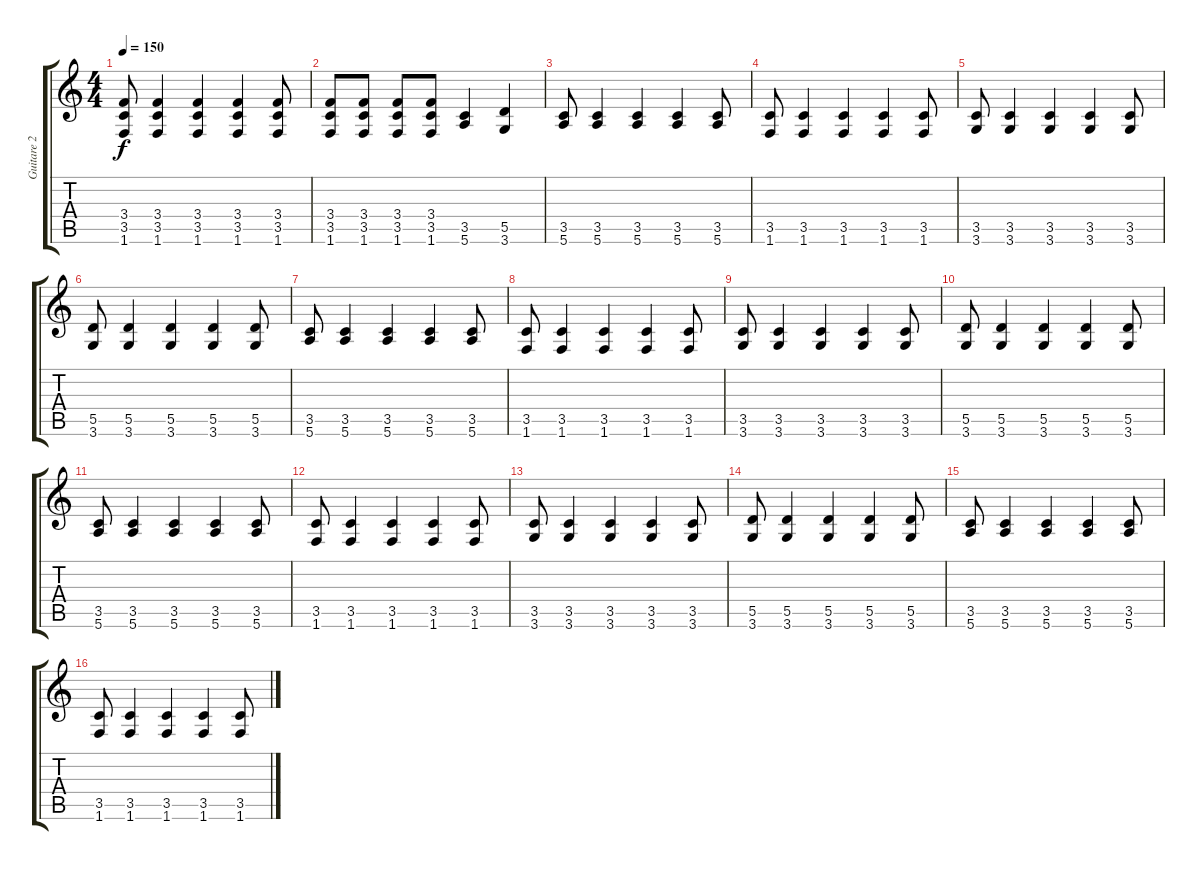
\track ("Guitare 2" "Guitare 2") {instrument distortionguitar}
\staff {score tabs}
\tuning (E4 B3 G3 D3 A2 E2) {hide}
\ts (4 4)
\tempo 150
\clef g2
\ks c
(3.4 3.5 1.6).8{dy f} (3.4 3.5 1.6).4 (3.4 3.5 1.6).4 (3.4 3.5 1.6).4 (3.4 3.5 1.6).8 |
(3.4 3.5 1.6).8 (3.4 3.5 1.6).8 (3.4 3.5 1.6).8 (3.4 3.5 1.6).8 (3.5 5.6).4 (5.5 3.6).4 |
(3.5 5.6).8 (3.5 5.6).4 (3.5 5.6).4 (3.5 5.6).4 (3.5 5.6).8 |
(3.5 1.6).8 (3.5 1.6).4 (3.5 1.6).4 (3.5 1.6).4 (3.5 1.6).8 |
(3.5 3.6).8 (3.5 3.6).4 (3.5 3.6).4 (3.5 3.6).4 (3.5 3.6).8 |
(5.5 3.6).8 (5.5 3.6).4 (5.5 3.6).4 (5.5 3.6).4 (5.5 3.6).8 |
(3.5 5.6).8 (3.5 5.6).4 (3.5 5.6).4 (3.5 5.6).4 (3.5 5.6).8 |
(3.5 1.6).8 (3.5 1.6).4 (3.5 1.6).4 (3.5 1.6).4 (3.5 1.6).8 |
(3.5 3.6).8 (3.5 3.6).4 (3.5 3.6).4 (3.5 3.6).4 (3.5 3.6).8 |
(5.5 3.6).8 (5.5 3.6).4 (5.5 3.6).4 (5.5 3.6).4 (5.5 3.6).8 |
(3.5 5.6).8 (3.5 5.6).4 (3.5 5.6).4 (3.5 5.6).4 (3.5 5.6).8 |
(3.5 1.6).8 (3.5 1.6).4 (3.5 1.6).4 (3.5 1.6).4 (3.5 1.6).8 |
(3.5 3.6).8 (3.5 3.6).4 (3.5 3.6).4 (3.5 3.6).4 (3.5 3.6).8 |
(5.5 3.6).8 (5.5 3.6).4 (5.5 3.6).4 (5.5 3.6).4 (5.5 3.6).8 |
(3.5 5.6).8 (3.5 5.6).4 (3.5 5.6).4 (3.5 5.6).4 (3.5 5.6).8 |
(3.5 1.6).8 (3.5 1.6).4 (3.5 1.6).4 (3.5 1.6).4 (3.5 1.6).8
